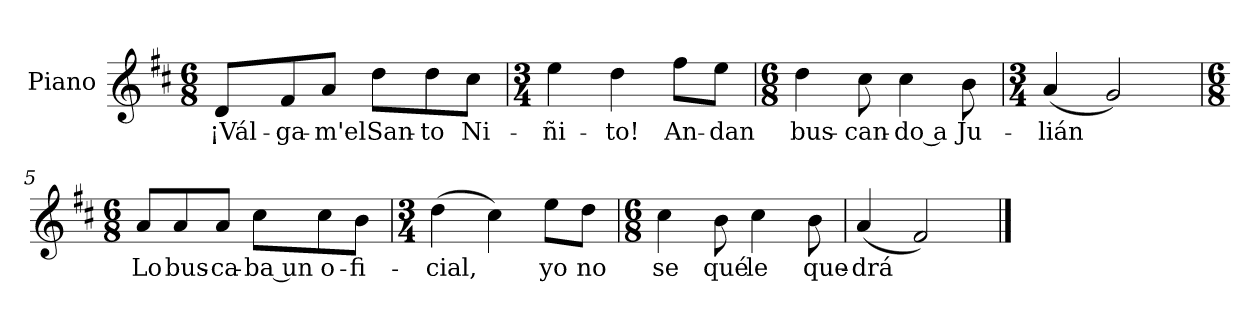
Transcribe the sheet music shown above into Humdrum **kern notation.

**kern	**text
*part1	*part1
*staff1	*staff1
*I"Piano	*
*I'Pno.	*
*clefG2	*
*k[f#c#]	*
*D:	*
*M6/8	*
=1	=1
8d/L	¡Vál-
8f#/	-ga-
8a/J	-m'el
8dd\L	San-
8dd\	-to
8cc#\J	Ni-
=2	=2
*M3/4	*
4ee\	-ñi-
4dd\	-to!
8ff#\L	An-
8ee\J	-dan
=3	=3
*M6/8	*
4dd\	bus-
8cc#\	-can-
4cc#\	-do a
8b\	Ju-
=4	=4
*M3/4	*
(4a/	-lián
2g/)	.
=5	=5
*M6/8	*
8a/L	Lo
8a/	bus-
8a/J	-ca-
8cc#\L	-ba un
8cc#\	o-
8b\J	-fi-
=6	=6
*M3/4	*
(>4dd\	-cial,
4cc#\)	.
8ee\L	yo
8dd\J	no
=7	=7
*M6/8	*
4cc#\	se
8b\	qué
4cc#\	le
8b\	que-
=8	=8
(<4a/	-drá
2f#/)	.
==	==
*-	*-
